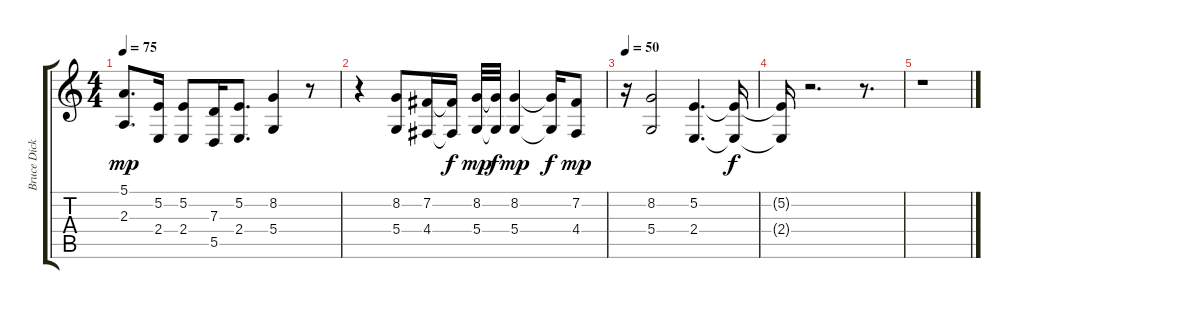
\track ("Bruce Dickinson" "Bruce Dick") {instrument lead2sawtooth}
\staff {score tabs}
\tuning (E4 B3 G3 D3 A2 E2) {hide}
\ts (4 4)
\tempo 75
\clef g2
\ks c
(5.1 2.3).8{d dy mp} (5.2 2.4).16 (5.2 2.4).8 (7.3 5.5).16 (5.2 2.4).8{d} (8.2 5.4).4 r.8 |
r.4 (8.2 5.4).8 (7.2 4.4).16 (7.2{t} 4.4{t}).16{dy f} (8.2 5.4).32{dy mp} (8.2{t} 5.4{t}).32{dy f} (8.2 5.4).4{dy mp} (8.2{t} 5.4{t}).16{dy f} (7.2 4.4).8{dy mp} |
\tempo 50
r.16 (8.2 5.4).2 (5.2 2.4).4{d} (5.2{t} 2.4{t}).16{dy f} |
(5.2{t} 2.4{t}).16 r.2{d} r.8{d} |
r.1
